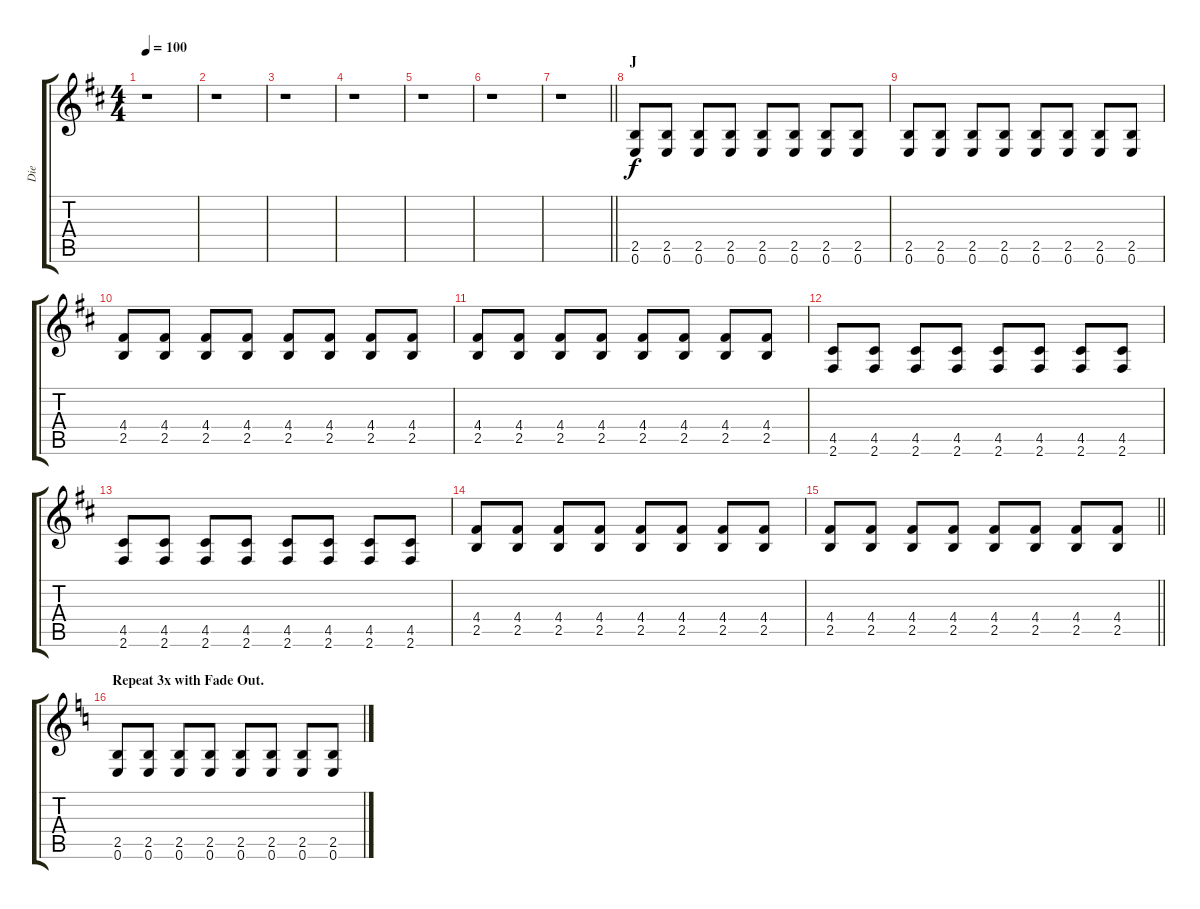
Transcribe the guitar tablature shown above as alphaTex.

\track ("Die" "Die") {instrument electricguitarclean}
\staff {score tabs}
\tuning (E4 B3 G3 D3 A2 E2) {hide}
\ts (4 4)
\tempo 100
\clef g2
\ks d
r.1{dy f} |
r.1 |
r.1 |
r.1 |
r.1 |
r.1 |
\barLineRight lightlight
r.1 |
\section ("" "J")
(2.5 0.6).8{volume 10 instrument distortionguitar} (2.5 0.6).8 (2.5 0.6).8 (2.5 0.6).8 (2.5 0.6).8 (2.5 0.6).8 (2.5 0.6).8 (2.5 0.6).8 |
(2.5 0.6).8 (2.5 0.6).8 (2.5 0.6).8 (2.5 0.6).8 (2.5 0.6).8 (2.5 0.6).8 (2.5 0.6).8 (2.5 0.6).8 |
(4.4 2.5).8 (4.4 2.5).8 (4.4 2.5).8 (4.4 2.5).8 (4.4 2.5).8 (4.4 2.5).8 (4.4 2.5).8 (4.4 2.5).8 |
(4.4 2.5).8 (4.4 2.5).8 (4.4 2.5).8 (4.4 2.5).8 (4.4 2.5).8 (4.4 2.5).8 (4.4 2.5).8 (4.4 2.5).8 |
(4.5 2.6).8 (4.5 2.6).8 (4.5 2.6).8 (4.5 2.6).8 (4.5 2.6).8 (4.5 2.6).8 (4.5 2.6).8 (4.5 2.6).8 |
(4.5 2.6).8 (4.5 2.6).8 (4.5 2.6).8 (4.5 2.6).8 (4.5 2.6).8 (4.5 2.6).8 (4.5 2.6).8 (4.5 2.6).8 |
(4.4 2.5).8 (4.4 2.5).8 (4.4 2.5).8 (4.4 2.5).8 (4.4 2.5).8 (4.4 2.5).8 (4.4 2.5).8 (4.4 2.5).8 |
\barLineRight lightlight
(4.4 2.5).8 (4.4 2.5).8 (4.4 2.5).8 (4.4 2.5).8 (4.4 2.5).8 (4.4 2.5).8 (4.4 2.5).8 (4.4 2.5).8 |
\section ("" "Repeat 3x with Fade Out.")
\ks c
(2.5 0.6).8 (2.5 0.6).8 (2.5 0.6).8 (2.5 0.6).8 (2.5 0.6).8 (2.5 0.6).8 (2.5 0.6).8 (2.5 0.6).8
